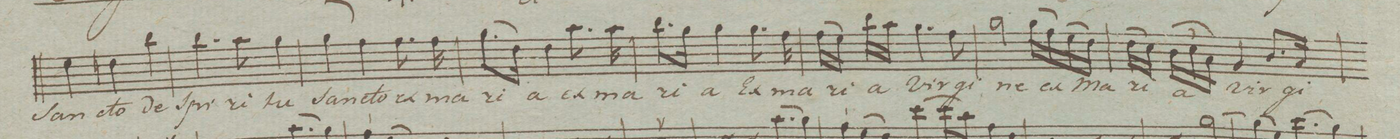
**kern	**text	**dynam
*I"Soprano Solo.	*	*
*clefC1	*	*
*k[b-e-a-]	*	*
*met(c|)	*	*
*M3/4	*	*
4cc\	san-	.
4bn\	-cto	.
4gg\	de	.
=82	=82	=82
4.gg\	spi-	.
8ff\	-ri-	.
4ee-\	-tu	.
=83	=83	=83
4ee-\	San-	.
4dd\	-cto	.
8.dd\	ex	.
16dd\	ma-	.
=84	=84	=84
(8.ee-\L	-ri-	.
16b-\Jk)	.	.
4b-\	-a	.
8.ff\	ex	.
16ff\	ma-	.
=85	=85	=85
8.gg\L	-ri-	.
16ee-\Jk	.	.
4ee-\	-a	.
8.ee-\	Ex	.
16dd\	ma-	.
=86	=86	=86
(16dd\LL	-ri-	.
16cc\JJ)	.	.
16gg\LL	-a	.
16ff\JJ	.	.
4.ee-\	Vir-	.
8dd\	-gi-	.
=87	=87	=87
2ee-\	-ne	.
(16ee-\LL	ex	.
16dd\)	.	.
(16cc\	Ma-	.
16b-\JJ)	.	.
=88	=88	=88
(16b-\LL	-ri-	.
16a-\JJ)	.	.
(24g\LL	-a	.
24a-\	.	.
24f/JJ)	.	.
4e-/	Vir-	.
8.g\L	.	.
16f/Jk	-gi-	.
=89	=89	=89
*-	*-	*-
